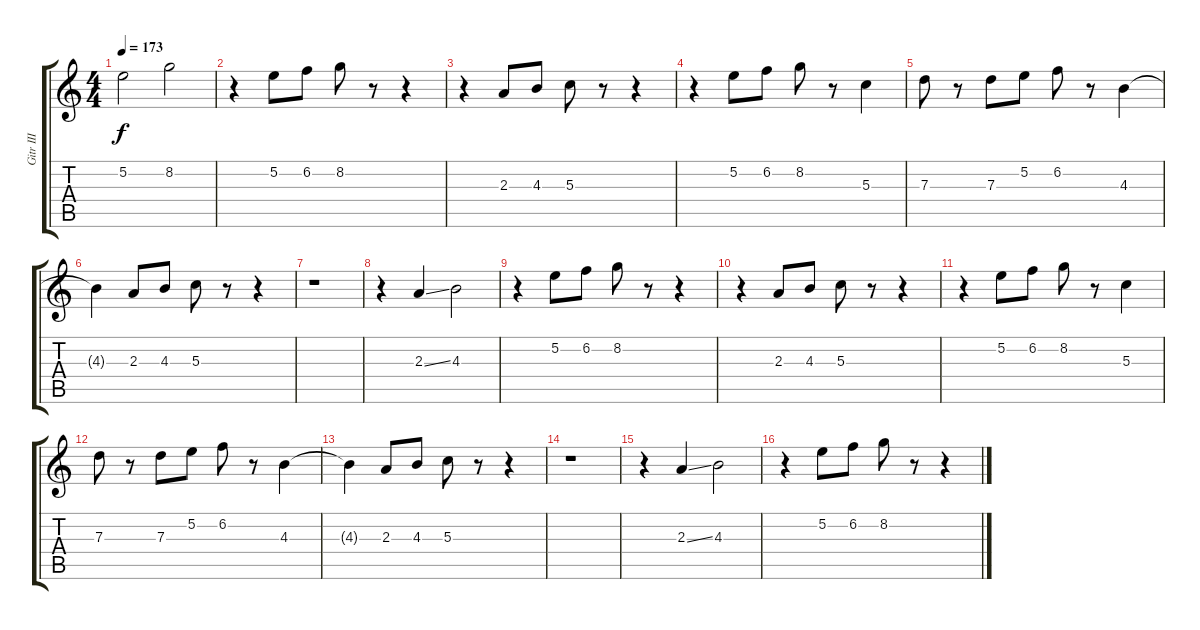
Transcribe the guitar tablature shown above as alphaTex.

\track ("Gitr III" "Gitr III") {instrument acousticguitarsteel}
\staff {score tabs}
\tuning (E4 B3 G3 D3 A2 E2) {hide}
\ts (4 4)
\tempo 173
\clef g2
\ks c
5.2.2{dy f} 8.2.2 |
r.4 5.2.8 6.2.8 8.2.8 r.8 r.4 |
r.4 2.3.8 4.3.8 5.3.8 r.8 r.4 |
r.4 5.2.8 6.2.8 8.2.8 r.8 5.3.4 |
7.3.8 r.8 7.3.8 5.2.8 6.2.8 r.8 4.3.4 |
4.3{t}.4 2.3.8 4.3.8 5.3.8 r.8 r.4 |
r.1 |
r.4 2.3{ss}.4 4.3.2 |
r.4 5.2.8 6.2.8 8.2.8 r.8 r.4 |
r.4 2.3.8 4.3.8 5.3.8 r.8 r.4 |
r.4 5.2.8 6.2.8 8.2.8 r.8 5.3.4 |
7.3.8 r.8 7.3.8 5.2.8 6.2.8 r.8 4.3.4 |
4.3{t}.4 2.3.8 4.3.8 5.3.8 r.8 r.4 |
r.1 |
r.4 2.3{ss}.4 4.3.2 |
r.4{volume 7} 5.2.8 6.2.8 8.2.8 r.8 r.4
